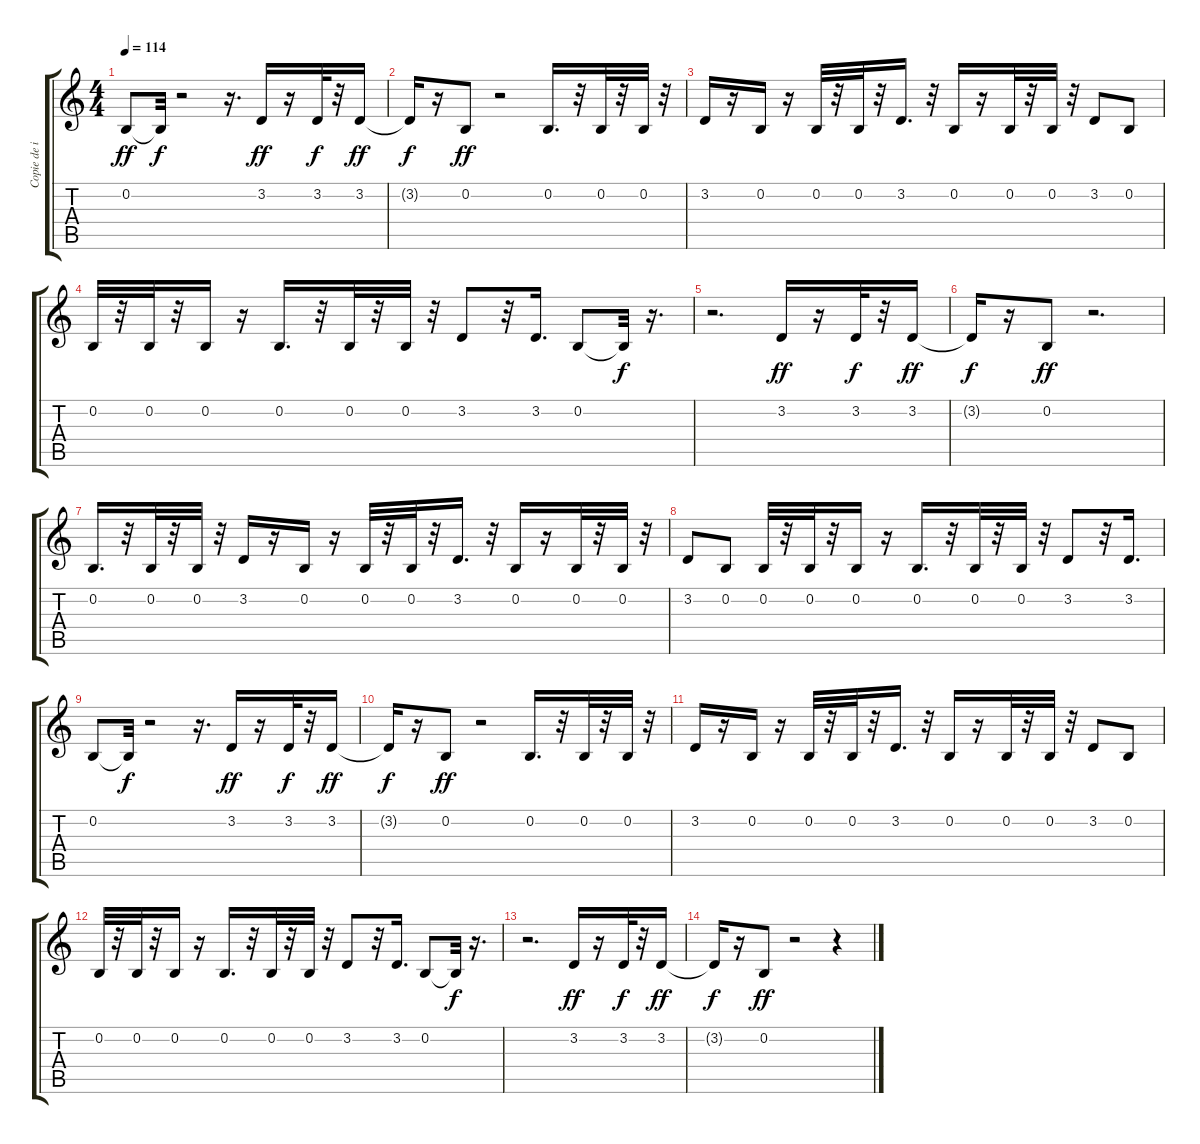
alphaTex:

\track ("Copie de init" "Copie de i") {instrument altosax}
\staff {score tabs}
\tuning (E4 B3 G3 D3 A2 E2) {hide}
\ts (4 4)
\tempo 114
\clef g2
\ks c
0.2.8{dy ff} 0.2{t}.32{dy f} r.2 r.16{d} 3.2.16{dy ff} r.16 3.2.32{dy f} r.32 3.2.16{dy ff} |
3.2{t}.16{dy f} r.16 0.2.8{dy ff} r.2 0.2.16{d} r.32 0.2.32 r.32 0.2.32 r.32 |
3.2.16 r.16 0.2.16 r.16 0.2.32 r.32 0.2.32 r.32 3.2.16{d} r.32 0.2.16 r.16 0.2.32 r.32 0.2.32 r.32 3.2.8 0.2.8 |
0.2.32 r.32 0.2.32 r.32 0.2.16 r.16 0.2.16{d} r.32 0.2.32 r.32 0.2.32 r.32 3.2.8 r.32 3.2.16{d} 0.2.8 0.2{t}.32{dy f} r.16{d} |
r.2{d} 3.2.16{dy ff} r.16 3.2.32{dy f} r.32 3.2.16{dy ff} |
3.2{t}.16{dy f} r.16 0.2.8{dy ff} r.2{d} |
0.2.16{d} r.32 0.2.32 r.32 0.2.32 r.32 3.2.16 r.16 0.2.16 r.16 0.2.32 r.32 0.2.32 r.32 3.2.16{d} r.32 0.2.16 r.16 0.2.32 r.32 0.2.32 r.32 |
3.2.8 0.2.8 0.2.32 r.32 0.2.32 r.32 0.2.16 r.16 0.2.16{d} r.32 0.2.32 r.32 0.2.32 r.32 3.2.8 r.32 3.2.16{d} |
0.2.8 0.2{t}.32{dy f} r.2 r.16{d} 3.2.16{dy ff} r.16 3.2.32{dy f} r.32 3.2.16{dy ff} |
3.2{t}.16{dy f} r.16 0.2.8{dy ff} r.2 0.2.16{d} r.32 0.2.32 r.32 0.2.32 r.32 |
3.2.16 r.16 0.2.16 r.16 0.2.32 r.32 0.2.32 r.32 3.2.16{d} r.32 0.2.16 r.16 0.2.32 r.32 0.2.32 r.32 3.2.8 0.2.8 |
0.2.32 r.32 0.2.32 r.32 0.2.16 r.16 0.2.16{d} r.32 0.2.32 r.32 0.2.32 r.32 3.2.8 r.32 3.2.16{d} 0.2.8 0.2{t}.32{dy f} r.16{d} |
r.2{d} 3.2.16{dy ff} r.16 3.2.32{dy f} r.32 3.2.16{dy ff} |
3.2{t}.16{dy f} r.16 0.2.8{dy ff} r.2 r.4
